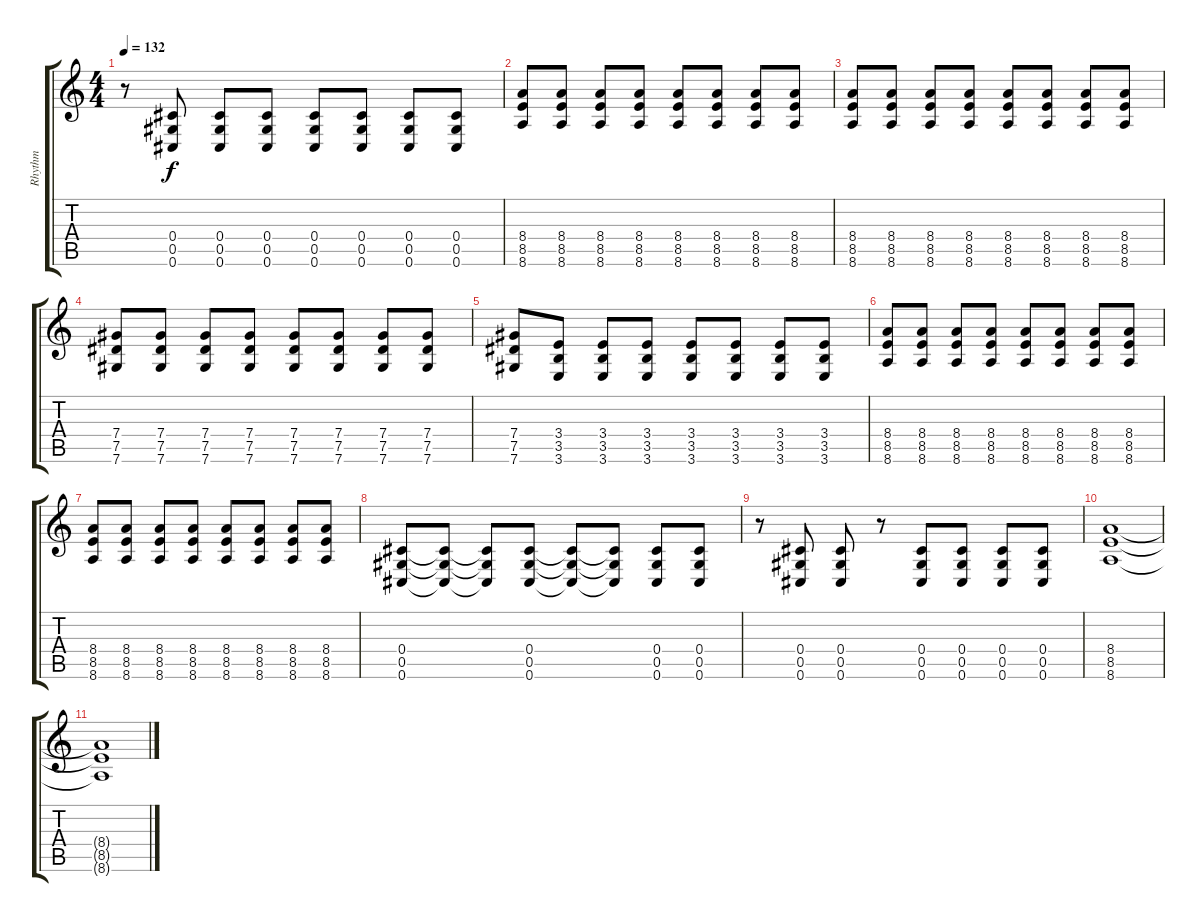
\track ("Rhythm" "Rhythm") {instrument distortionguitar}
\staff {score tabs}
\tuning (Eb4 Bb3 Gb3 Db3 Ab2 Db2) {hide}
\ts (4 4)
\tempo 132
\clef g2
\ks c
r.8{dy f} (0.4 0.5 0.6).8 (0.4 0.5 0.6).8 (0.4 0.5 0.6).8 (0.4 0.5 0.6).8 (0.4 0.5 0.6).8 (0.4 0.5 0.6).8 (0.4 0.5 0.6).8 |
(8.4 8.5 8.6).8 (8.4 8.5 8.6).8 (8.4 8.5 8.6).8 (8.4 8.5 8.6).8 (8.4 8.5 8.6).8 (8.4 8.5 8.6).8 (8.4 8.5 8.6).8 (8.4 8.5 8.6).8 |
(8.4 8.5 8.6).8 (8.4 8.5 8.6).8 (8.4 8.5 8.6).8 (8.4 8.5 8.6).8 (8.4 8.5 8.6).8 (8.4 8.5 8.6).8 (8.4 8.5 8.6).8 (8.4 8.5 8.6).8 |
(7.4 7.5 7.6).8 (7.4 7.5 7.6).8 (7.4 7.5 7.6).8 (7.4 7.5 7.6).8 (7.4 7.5 7.6).8 (7.4 7.5 7.6).8 (7.4 7.5 7.6).8 (7.4 7.5 7.6).8 |
(7.4 7.5 7.6).8 (3.4 3.5 3.6).8 (3.4 3.5 3.6).8 (3.4 3.5 3.6).8 (3.4 3.5 3.6).8 (3.4 3.5 3.6).8 (3.4 3.5 3.6).8 (3.4 3.5 3.6).8 |
(8.4 8.5 8.6).8 (8.4 8.5 8.6).8 (8.4 8.5 8.6).8 (8.4 8.5 8.6).8 (8.4 8.5 8.6).8 (8.4 8.5 8.6).8 (8.4 8.5 8.6).8 (8.4 8.5 8.6).8 |
(8.4 8.5 8.6).8 (8.4 8.5 8.6).8 (8.4 8.5 8.6).8 (8.4 8.5 8.6).8 (8.4 8.5 8.6).8 (8.4 8.5 8.6).8 (8.4 8.5 8.6).8 (8.4 8.5 8.6).8 |
(0.4 0.5 0.6).8 (0.4{t} 0.5{t} 0.6{t}).8 (0.4{t} 0.5{t} 0.6{t}).8 (0.4 0.5 0.6).8 (0.4{t} 0.5{t} 0.6{t}).8 (0.4{t} 0.5{t} 0.6{t}).8 (0.4 0.5 0.6).8 (0.4 0.5 0.6).8 |
r.8 (0.4 0.5 0.6).8 (0.4 0.5 0.6).8 r.8 (0.4 0.5 0.6).8 (0.4 0.5 0.6).8 (0.4 0.5 0.6).8 (0.4 0.5 0.6).8 |
(8.4 8.5 8.6).1 |
(8.4{t} 8.5{t} 8.6{t}).1
